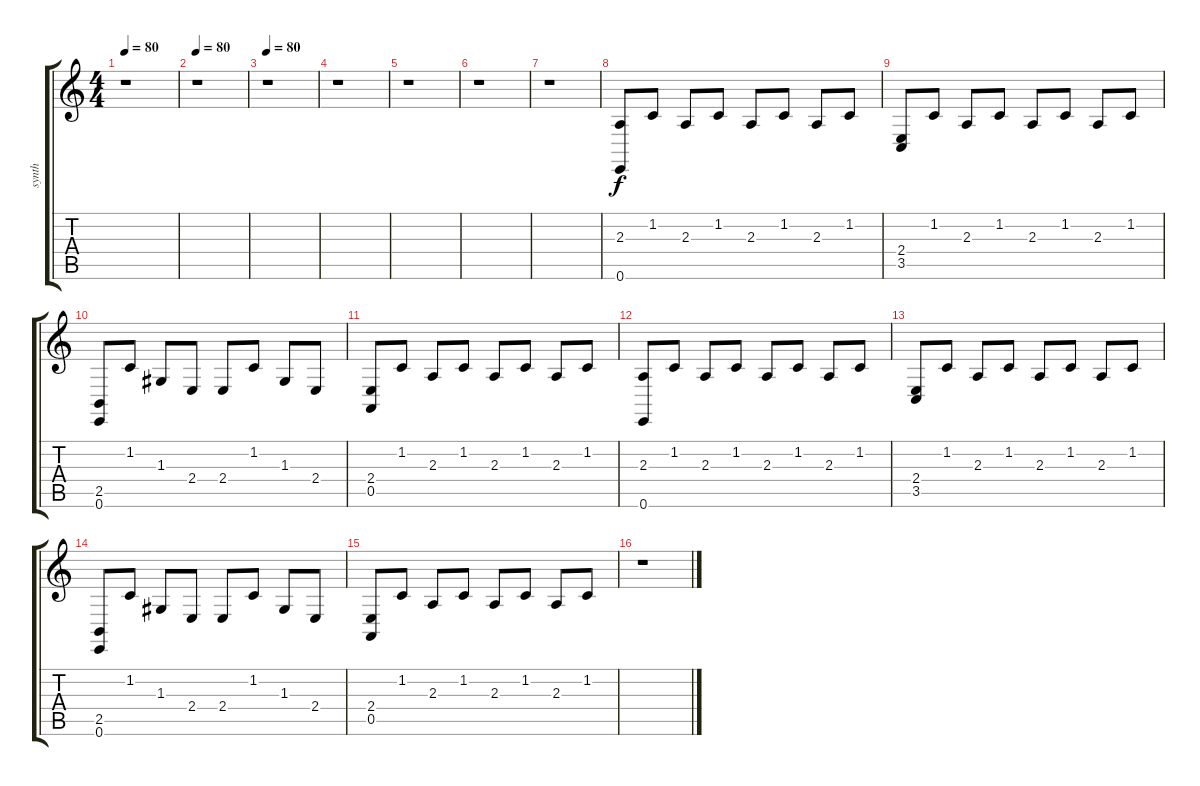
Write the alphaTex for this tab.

\track ("synth" "synth") {instrument harpsichord}
\staff {score tabs}
\tuning (E4 B3 G3 D3 A2 E2) {hide}
\ts (4 4)
\tempo 80
\clef g2
\ks c
r.1{dy f} |
\tempo 80
r.1 |
\tempo 80
r.1 |
r.1 |
r.1 |
r.1 |
r.1 |
(2.3 0.6).8 1.2.8 2.3.8 1.2.8 2.3.8 1.2.8 2.3.8 1.2.8 |
(2.4 3.5).8 1.2.8 2.3.8 1.2.8 2.3.8 1.2.8 2.3.8 1.2.8 |
(2.5 0.6).8 1.2.8 1.3.8 2.4.8 2.4.8 1.2.8 1.3.8 2.4.8 |
(2.4 0.5).8 1.2.8 2.3.8 1.2.8 2.3.8 1.2.8 2.3.8 1.2.8 |
(2.3 0.6).8 1.2.8 2.3.8 1.2.8 2.3.8 1.2.8 2.3.8 1.2.8 |
(2.4 3.5).8 1.2.8 2.3.8 1.2.8 2.3.8 1.2.8 2.3.8 1.2.8 |
(2.5 0.6).8 1.2.8 1.3.8 2.4.8 2.4.8 1.2.8 1.3.8 2.4.8 |
(2.4 0.5).8 1.2.8 2.3.8 1.2.8 2.3.8 1.2.8 2.3.8 1.2.8 |
r.1
